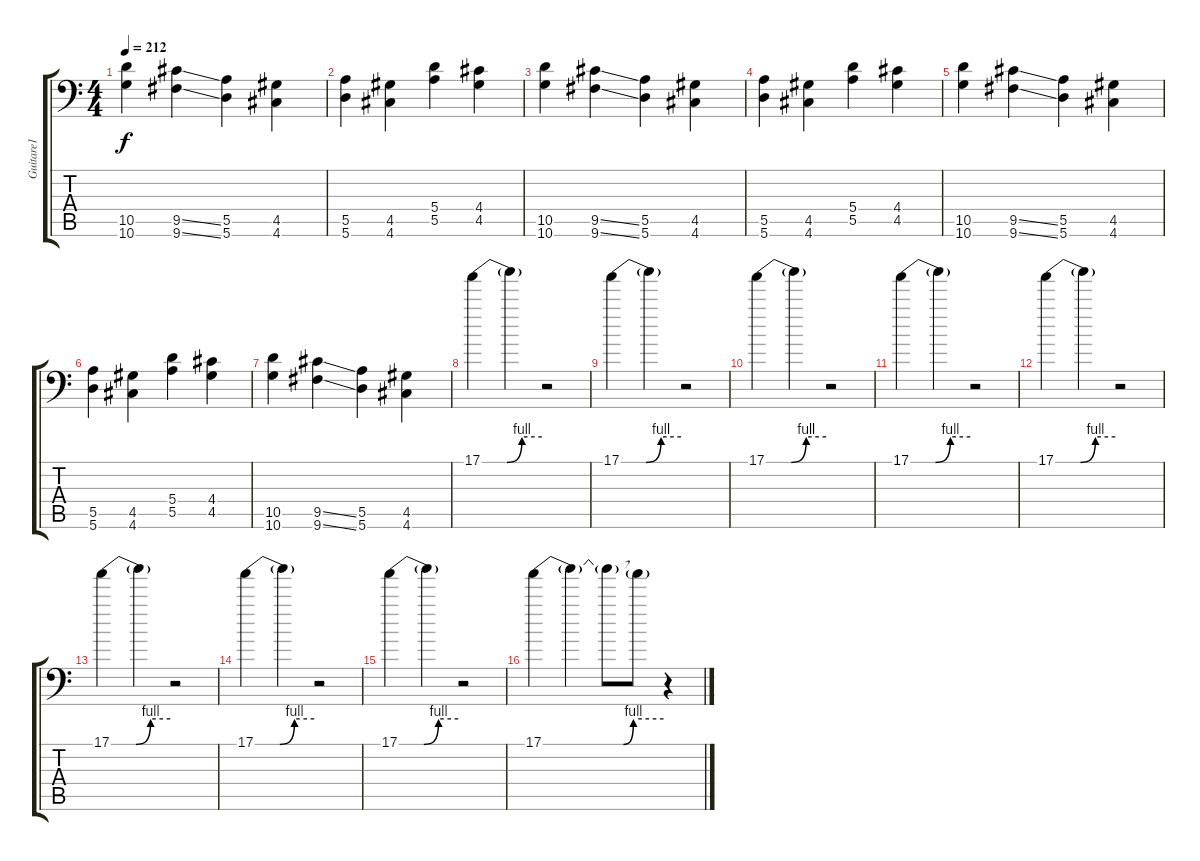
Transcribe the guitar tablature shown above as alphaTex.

\track ("Guitare1" "Guitare1") {instrument overdrivenguitar}
\staff {score tabs}
\tuning (E4 B3 G3 A2 E2 A1) {hide}
\ts (4 4)
\tempo 212
\clef f4
\ks c
(10.5 10.6).4{dy f} (9.5{ss} 9.6{ss}).4 (5.5 5.6).4 (4.5 4.6).4 |
(5.5 5.6).4 (4.5 4.6).4 (5.4 5.5).4 (4.4 4.5).4 |
(10.5 10.6).4 (9.5{ss} 9.6{ss}).4 (5.5 5.6).4 (4.5 4.6).4 |
(5.5 5.6).4 (4.5 4.6).4 (5.4 5.5).4 (4.4 4.5).4 |
(10.5 10.6).4 (9.5{ss} 9.6{ss}).4 (5.5 5.6).4 (4.5 4.6).4 |
(5.5 5.6).4 (4.5 4.6).4 (5.4 5.5).4 (4.4 4.5).4 |
(10.5 10.6).4 (9.5{ss} 9.6{ss}).4 (5.5 5.6).4 (4.5 4.6).4 |
17.1{be (custom 0 0 25 0 40 4 60 4)}.4{instrument overdrivenguitar} 17.1{t}.4 r.2 |
17.1{be (custom 0 0 25 0 40 4 60 4)}.4 17.1{t}.4 r.2 |
17.1{be (custom 0 0 25 0 40 4 60 4)}.4 17.1{t}.4 r.2 |
17.1{be (custom 0 0 25 0 40 4 60 4)}.4 17.1{t}.4 r.2 |
17.1{be (custom 0 0 25 0 40 4 60 4)}.4 17.1{t}.4 r.2 |
17.1{be (custom 0 0 25 0 40 4 60 4)}.4 17.1{t}.4 r.2 |
17.1{be (custom 0 0 25 0 40 4 60 4)}.4 17.1{t}.4 r.2 |
17.1{be (custom 0 0 25 0 40 4 60 4)}.4 17.1{t}.4 r.2 |
17.1{be (custom 0 0 40 0 45 4 60 4)}.4 17.1{t}.4 17.1{t}.8 17.1{t}.8{volume 0} r.4
